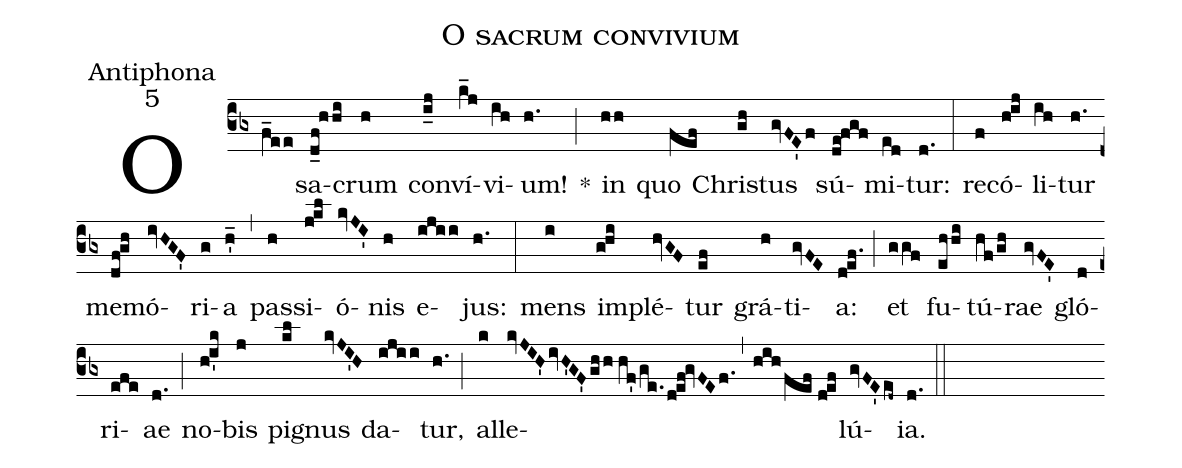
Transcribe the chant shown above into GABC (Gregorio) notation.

name:O sacrum convivium;
office-part:Antiphona;
mode:5;
%%
(cb3) O(f_ee) sa(d_f!hhi)crum(h) con(i_j)ví(k_j)vi(ih)um!(h.) *(;) in(hh) quo(fef) Chri(gh)stus(gvFE'f) sú(de!fgf)mi(ed)tur:(d.) (:) re(f)có(h!ij)li(ih)tur(h.) me(df!gh)mó(ivHGF')ri(g)a(h'_) (,) pas(h)si(j!kl)ó(kvJI')nis(h) e(ijii)jus:(h.) (:) mens(i) im(g!hi)plé(hvGF)tur(ef) grá(h)ti(gvFE)a:(d!ef.) (;) et(ggf) fu(ehhi)tú(hf/gh)rae(gvFE') gló(d)ri(efe)ae(d.) (;) no(h!i'k)bis(j) pi(kl)gnus(kvJI'H) da(ijii)tur,(h.) (;) al(k)le(kvJIH'/ivH'GF'/ghh//hf'/ge./d!ef!gvFEf.,hih/fef//d!ef)lú(gvFE'/ed~)ia.(d.) (::)
